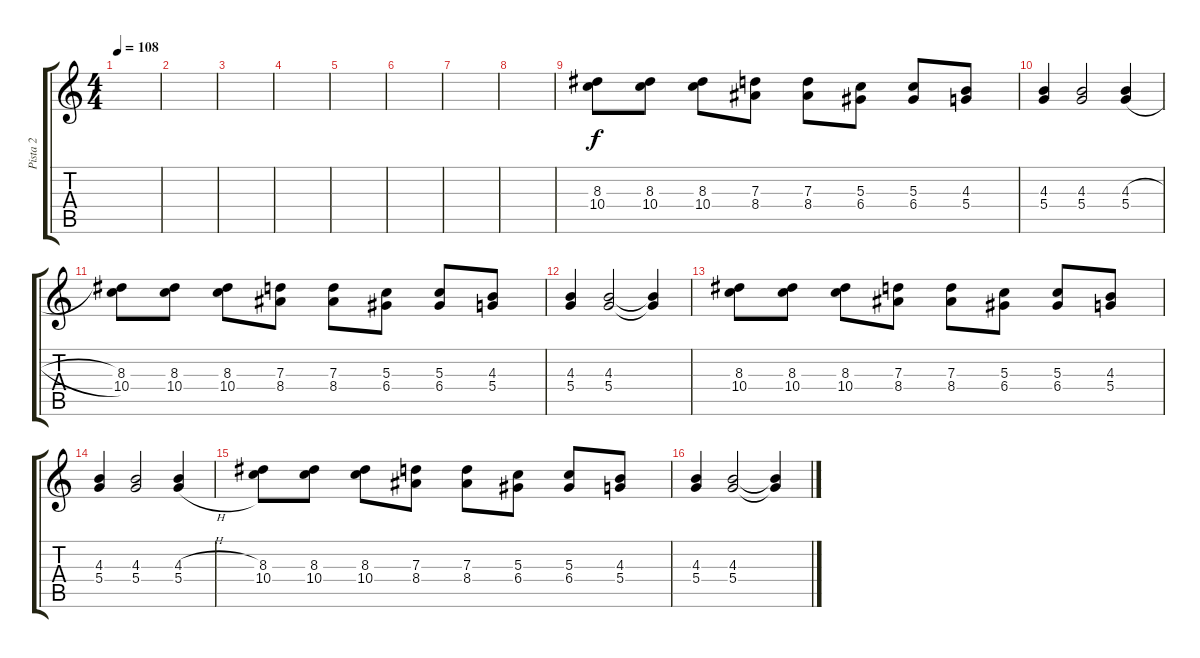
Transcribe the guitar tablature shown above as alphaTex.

\track ("Pista 2" "Pista 2") {instrument distortionguitar}
\staff {score tabs}
\tuning (E4 B3 G3 D3 A2 E2) {hide}
\ts (4 4)
\tempo 108
\clef g2
\ks c
|
|
|
|
|
|
|
|
(8.3 10.4).8 (8.3 10.4).8 (8.3 10.4).8 (7.3 8.4).8 (7.3 8.4).8 (5.3 6.4).8 (5.3 6.4).8 (4.3 5.4).8 |
(4.3 5.4).4 (4.3 5.4).2 (4.3{h} 5.4{h}).4 |
(8.3 10.4).8 (8.3 10.4).8 (8.3 10.4).8 (7.3 8.4).8 (7.3 8.4).8 (5.3 6.4).8 (5.3 6.4).8 (4.3 5.4).8 |
(4.3 5.4).4 (4.3 5.4).2 (4.3{t} 5.4{t}).4 |
(8.3 10.4).8 (8.3 10.4).8 (8.3 10.4).8 (7.3 8.4).8 (7.3 8.4).8 (5.3 6.4).8 (5.3 6.4).8 (4.3 5.4).8 |
(4.3 5.4).4 (4.3 5.4).2 (4.3{h} 5.4{h}).4 |
(8.3 10.4).8 (8.3 10.4).8 (8.3 10.4).8 (7.3 8.4).8 (7.3 8.4).8 (5.3 6.4).8 (5.3 6.4).8 (4.3 5.4).8 |
(4.3 5.4).4 (4.3 5.4).2 (4.3{t} 5.4{t}).4
